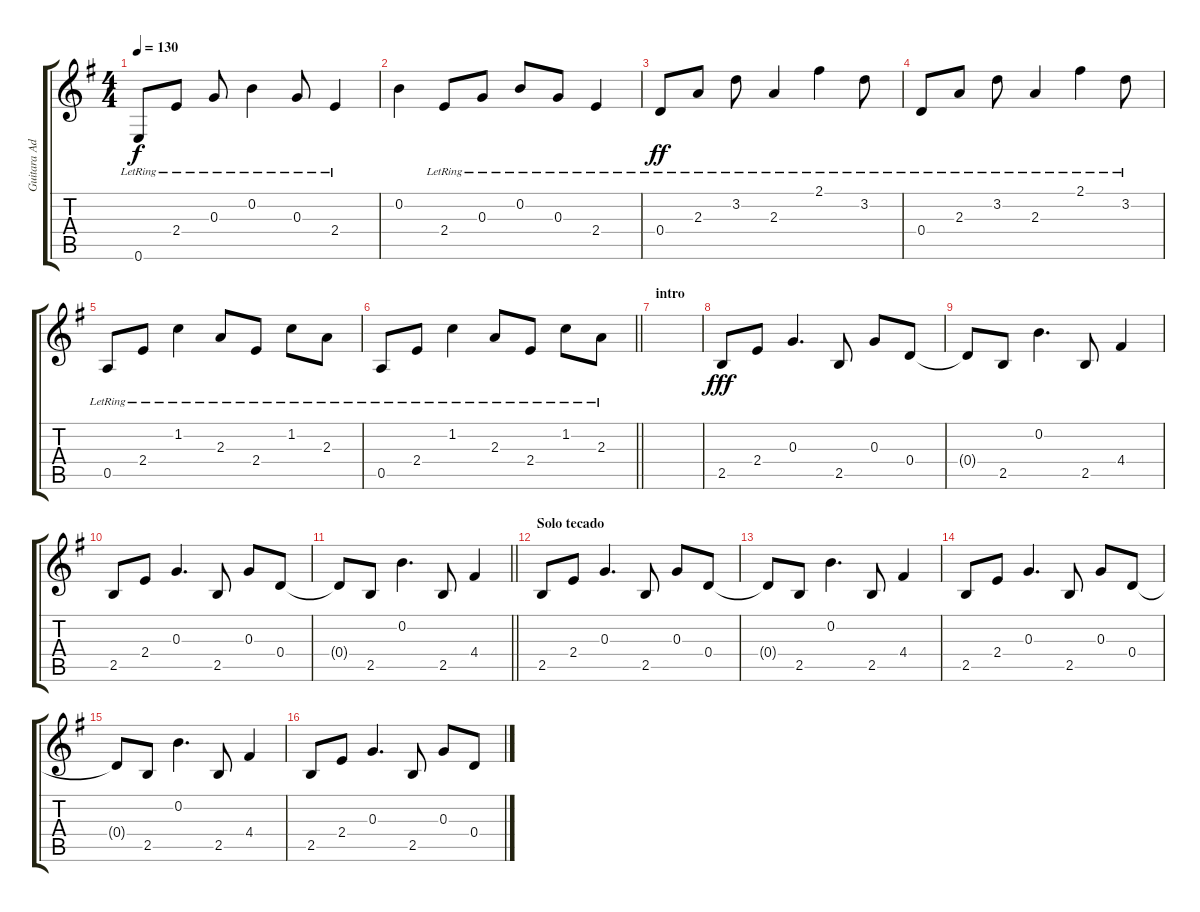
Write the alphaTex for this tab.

\track ("Guitara Adornos" "Guitara Ad") {instrument electricguitarclean}
\staff {score tabs}
\tuning (E4 B3 G3 D3 A2 E2) {hide}
\ts (4 4)
\tempo 130
\clef g2
\ks g
0.6{lr}.8{dy f} 2.4{lr}.8 0.3{lr}.8 0.2{lr}.4 0.3{lr}.8 2.4{lr}.4 |
0.2.4 2.4{lr}.8 0.3{lr}.8 0.2{lr}.8 0.3{lr}.8 2.4{lr}.4 |
0.4{lr}.8{dy ff} 2.3{lr}.8 3.2{lr}.8 2.3{lr}.4 2.1{lr}.4 3.2{lr}.8 |
0.4{lr}.8 2.3{lr}.8 3.2{lr}.8 2.3{lr}.4 2.1{lr}.4 3.2{lr}.8 |
0.5{lr}.8 2.4{lr}.8 1.2{lr}.4 2.3{lr}.8 2.4{lr}.8 1.2{lr}.8 2.3{lr}.8 |
\barLineRight lightlight
0.5{lr}.8 2.4{lr}.8 1.2{lr}.4 2.3{lr}.8 2.4{lr}.8 1.2{lr}.8 2.3{lr}.8 |
\section ("" "intro")
|
2.5.8{dy fff} 2.4.8 0.3.4{d} 2.5.8 0.3.8 0.4.8 |
0.4{t}.8 2.5.8 0.2.4{d} 2.5.8 4.4.4 |
2.5.8 2.4.8 0.3.4{d} 2.5.8 0.3.8 0.4.8 |
\barLineRight lightlight
0.4{t}.8 2.5.8 0.2.4{d} 2.5.8 4.4.4 |
\section ("" "Solo tecado")
2.5.8 2.4.8 0.3.4{d} 2.5.8 0.3.8 0.4.8 |
0.4{t}.8 2.5.8 0.2.4{d} 2.5.8 4.4.4 |
2.5.8 2.4.8 0.3.4{d} 2.5.8 0.3.8 0.4.8 |
0.4{t}.8 2.5.8 0.2.4{d} 2.5.8 4.4.4 |
2.5.8 2.4.8 0.3.4{d} 2.5.8 0.3.8 0.4.8
